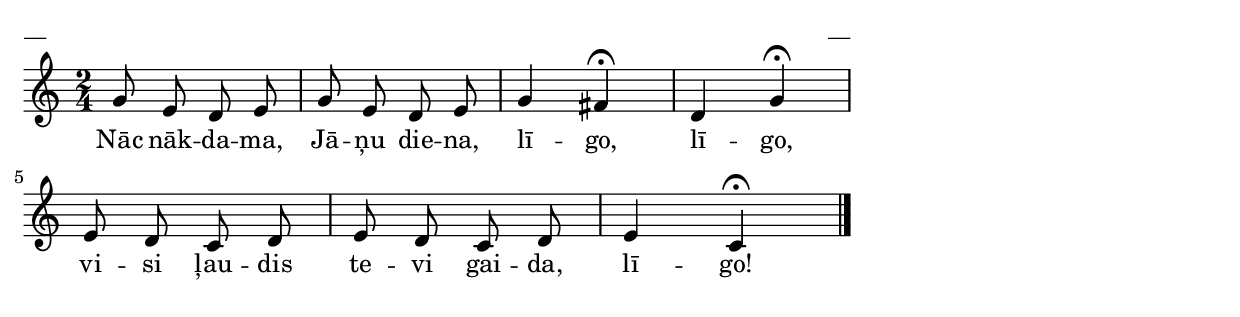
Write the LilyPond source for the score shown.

\version "2.13.16"
%\header {
%    title = "Nāc nākdama Jāņu diena, visi ļaudis tevi gaida",AA lapas,, Jāņi
%}
\paper {
line-width = 14\cm
left-margin = 0.4\cm
between-system-padding = 0.1\cm
between-system-space = 0.1\cm
}
\layout {
indent = #0
ragged-last = ##f
}

voiceA = \relative c' {
\clef "treble"
\key c \major
\time 2/4 
g'8 e d e |
g8 e d e |
g4 fis\fermata |
d4 g\fermata |
e8 d c d |
e8 d c d |
e4 c\fermata |
\bar "|."
} 


lyricA = \lyricmode {
Nāc nāk -- da -- ma, Jā -- ņu die -- na, lī -- go, lī -- go, vi -- si ļau -- dis te -- vi gai -- da, lī -- go!  

} 

fullScore = <<
\new Staff {
<<
\new Voice = "voiceA" { \oneVoice \autoBeamOff \voiceA }
\lyricsto "voiceA" \new Lyrics \lyricA
>>
}
>>

\score {
\fullScore
\header { piece = "__" opus = "__" }
}
\markup { \with-color #(x11-color 'white) \sans \smaller "__" }
\score {
\unfoldRepeats
\fullScore
\midi {
\context { \Staff \remove "Staff_performer" }
\context { \Voice \consists "Staff_performer" }
}
}


